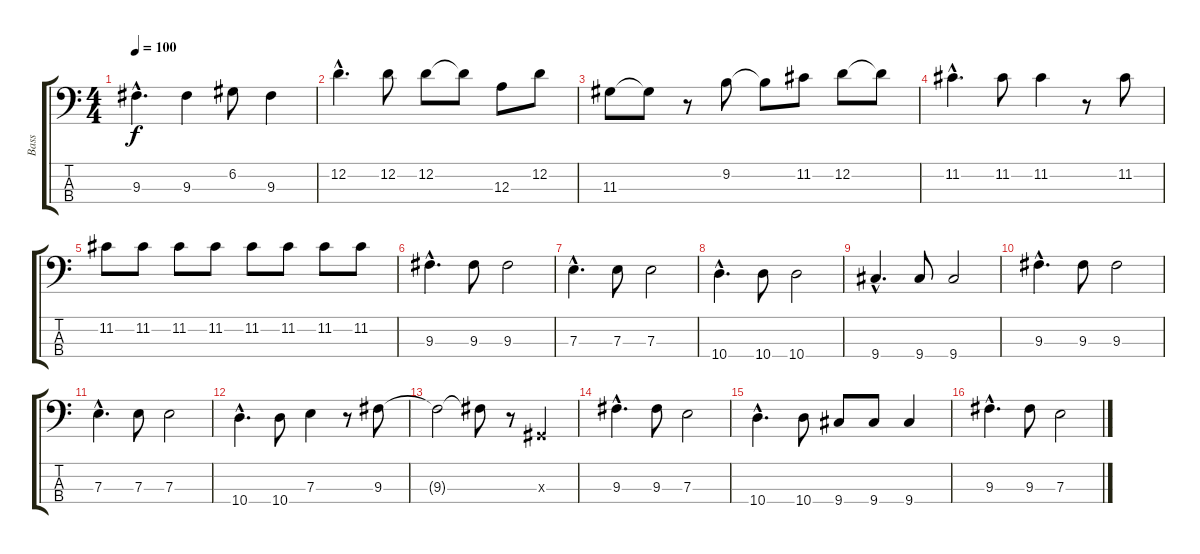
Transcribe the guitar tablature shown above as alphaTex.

\track ("Bass" "Bass") {instrument electricbasspick}
\staff {score tabs}
\tuning (G2 D2 A1 E1) {hide}
\ts (4 4)
\tempo 100
\clef f4
\ks c
9.3{hac}.4{d dy f} 9.3.4 6.2.8 9.3.4 |
12.2{hac}.4{d} 12.2.8 12.2.8 12.2{t}.8 12.3.8 12.2.8 |
11.3.8 11.3{t}.8 r.8 9.2.8 9.2{t}.8 11.2.8 12.2.8 12.2{t}.8 |
11.2{hac}.4{d} 11.2.8 11.2.4 r.8 11.2.8 |
11.2.8 11.2.8 11.2.8 11.2.8 11.2.8 11.2.8 11.2.8 11.2.8 |
9.3{hac}.4{d} 9.3.8 9.3.2 |
7.3{hac}.4{d} 7.3.8 7.3.2 |
10.4{hac}.4{d} 10.4.8 10.4.2 |
9.4{hac}.4{d} 9.4.8 9.4.2 |
9.3{hac}.4{d} 9.3.8 9.3.2 |
7.3{hac}.4{d} 7.3.8 7.3.2 |
10.4{hac}.4{d} 10.4.8 7.3.4 r.8 9.3.8 |
9.3{t}.2 9.3{t}.8 r.8 -1.3{x}.4 |
9.3{hac}.4{d} 9.3.8 7.3.2 |
10.4{hac}.4{d} 10.4.8 9.4.8 9.4.8 9.4.4 |
9.3{hac}.4{d} 9.3.8 7.3.2
